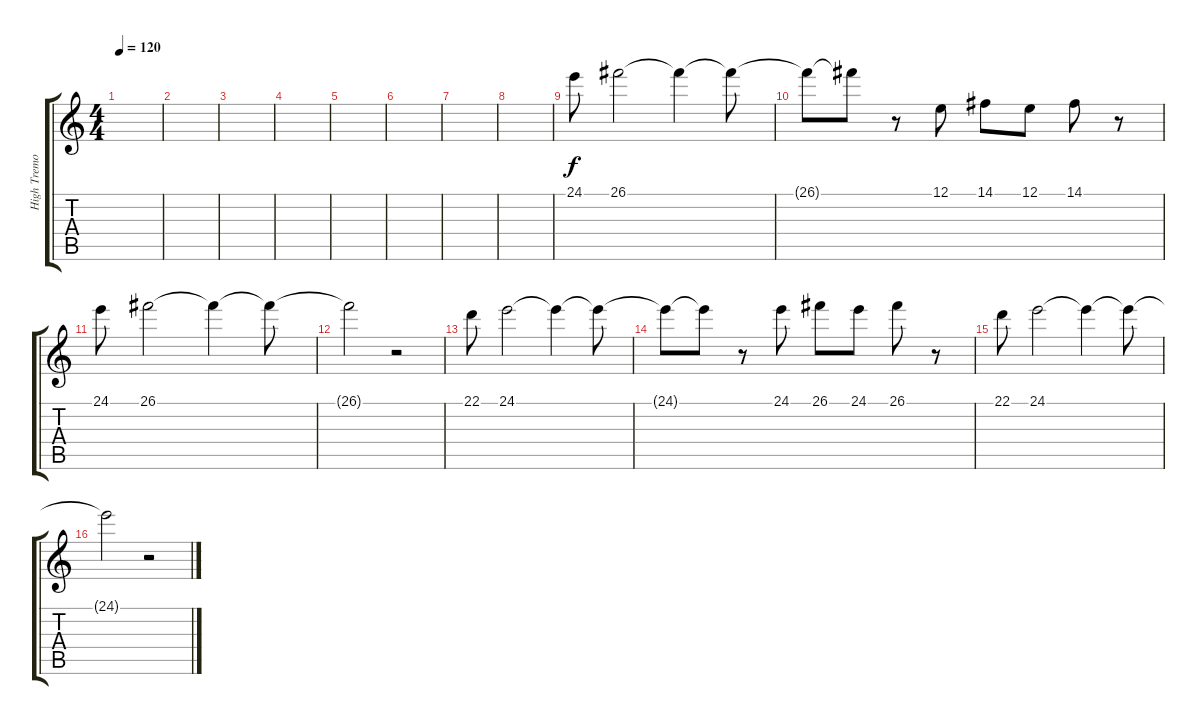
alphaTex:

\track ("High Tremolo Strings" "High Tremo") {instrument tremolostrings}
\staff {score tabs}
\tuning (E4 B3 G3 D3 A2 E2) {hide}
\ts (4 4)
\tempo 120
\clef g2
\ks c
|
|
|
|
|
|
|
|
24.1.8 26.1.2 26.1{t}.4 26.1{t}.8 |
26.1{t}.8 26.1{t}.8 r.8 12.1.8 14.1.8 12.1.8 14.1.8 r.8 |
24.1.8 26.1.2 26.1{t}.4 26.1{t}.8 |
26.1{t}.2 r.2 |
22.1.8 24.1.2 24.1{t}.4 24.1{t}.8 |
24.1{t}.8 24.1{t}.8 r.8 24.1.8 26.1.8 24.1.8 26.1.8 r.8 |
22.1.8 24.1.2 24.1{t}.4 24.1{t}.8 |
24.1{t}.2 r.2
